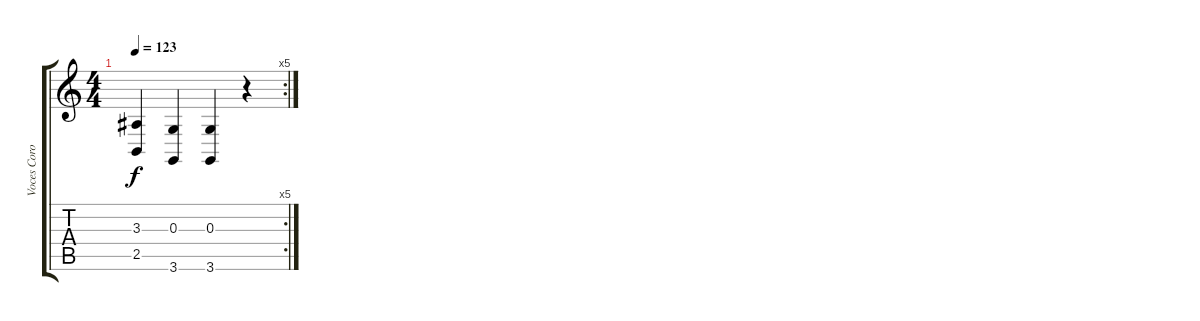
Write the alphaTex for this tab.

\track ("Voces Coro" "Voces Coro") {instrument choiraahs}
\staff {score tabs}
\tuning (E4 B3 G3 D3 A2 E2) {hide}
\rc 5
\ts (4 4)
\tempo 123
\clef g2
\ks c
(3.3 2.5).4{dy f} (0.3 3.6).4 (0.3 3.6).4 r.4
